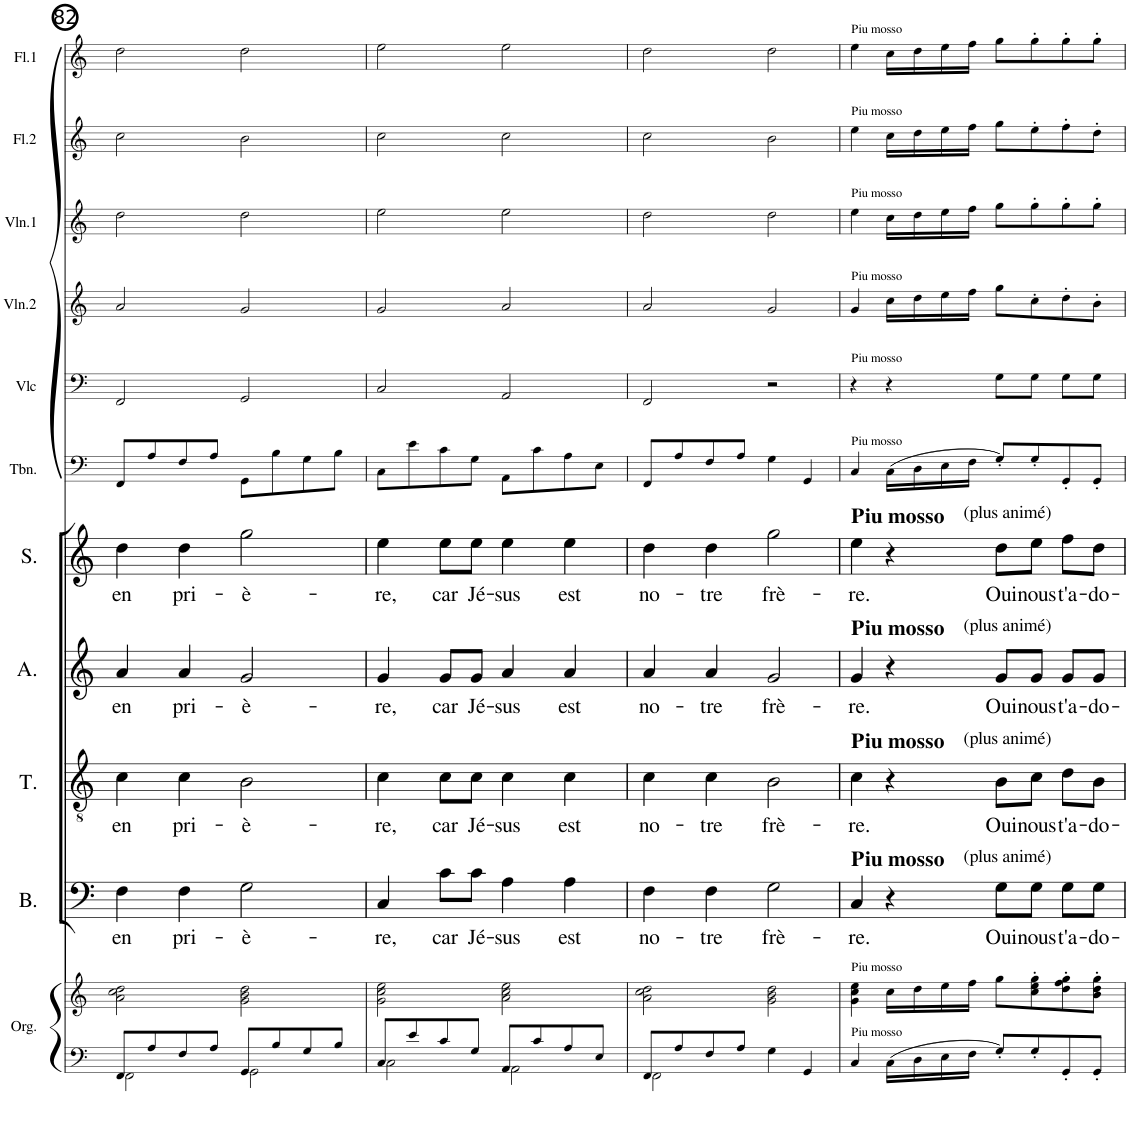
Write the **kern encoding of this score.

**kern	**kern	**kern	**text	**kern	**text	**kern	**text	**kern	**text	**kern	**kern	**kern	**kern	**kern	**kern
*part11	*part11	*part10	*part10	*part9	*part9	*part8	*part8	*part7	*part7	*part6	*part5	*part4	*part3	*part2	*part1
*staff12	*staff11	*staff10	*staff10	*staff9	*staff9	*staff8	*staff8	*staff7	*staff7	*staff6	*staff5	*staff4	*staff3	*staff2	*staff1
*I"Orgue	*	*I"Bass	*	*I"Ténor	*	*I"Alto	*	*I"Soprano	*	*I"Trombone	*I"Violoncelle	*I"Violon 2	*I"Violon 1	*I"Flûte 2	*I"Flûte 1
*I'Org.	*	*I'B.	*	*I'T.	*	*I'A.	*	*I'S.	*	*I'Tbn.	*I'Vlc	*I'Vln.2	*I'Vln.1	*I'Fl.2	*I'Fl.1
!!LO:PB:g=z
*clefF4	*clefG2	*clefF4	*	*clefGv2	*	*clefG2	*	*clefG2	*	*clefF4	*clefF4	*clefG2	*clefG2	*clefG2	*clefG2
*k[]	*k[]	*k[]	*	*k[]	*	*k[]	*	*k[]	*	*k[]	*k[]	*k[]	*k[]	*k[]	*k[]
*M4/4	*M4/4	*M4/4	*	*M4/4	*	*M4/4	*	*M4/4	*	*M4/4	*M4/4	*M4/4	*M4/4	*M4/4	*M4/4
*met(c)	*met(c)	*met(c)	*	*met(c)	*	*met(c)	*	*met(c)	*	*met(c)	*met(c)	*met(c)	*met(c)	*met(c)	*met(c)
=82	=82	=82	=82	=82	=82	=82	=82	=82	=82	=82	=82	=82	=82	=82	=82
*^	*	*	*	*	*	*	*	*	*	*	*	*	*	*	*
!	!	!	!	!LO:LY:b	!	!LO:LY:b	!	!LO:LY:b	!	!LO:LY:b	!	!	!	!	!	!
8FF/L	2FF\	2a\ 2cc\ 2dd\	4F\	en	4c\	en	4a/	en	4dd\	en	8FF/L	2FF/	2a/	2dd\	2cc\	2dd\
8A/	.	.	.	.	.	.	.	.	.	.	8A/	.	.	.	.	.
!	!	!	!	!LO:LY:b	!	!LO:LY:b	!	!LO:LY:b	!	!LO:LY:b	!	!	!	!	!	!
8F/	.	.	4F\	pri-	4c\	pri-	4a/	pri-	4dd\	pri-	8F/	.	.	.	.	.
8A/J	.	.	.	.	.	.	.	.	.	.	8A/J	.	.	.	.	.
!	!	!	!	!LO:LY:b	!	!LO:LY:b	!	!LO:LY:b	!	!LO:LY:b	!	!	!	!	!	!
8GG/L	2GG\	2g\ 2b\ 2dd\	2G\	-è-	2B\	-è-	2g/	-è-	2gg\	-è-	8GG\L	2GG/	2g/	2dd\	2b\	2dd\
8B/	.	.	.	.	.	.	.	.	.	.	8B\	.	.	.	.	.
8G/	.	.	.	.	.	.	.	.	.	.	8G\	.	.	.	.	.
8B/J	.	.	.	.	.	.	.	.	.	.	8B\J	.	.	.	.	.
=83	=83	=83	=83	=83	=83	=83	=83	=83	=83	=83	=83	=83	=83	=83	=83	=83
!	!	!	!	!LO:LY:b	!	!LO:LY:b	!	!LO:LY:b	!	!LO:LY:b	!	!	!	!	!	!
8C/L	2C\	2g\ 2cc\ 2ee\	4C/	-re,	4c\	-re,	4g/	-re,	4ee\	-re,	8C\L	2C/	2g/	2ee\	2cc\	2ee\
8e/	.	.	.	.	.	.	.	.	.	.	8e\	.	.	.	.	.
!	!	!	!	!LO:LY:b	!	!LO:LY:b	!	!LO:LY:b	!	!LO:LY:b	!	!	!	!	!	!
8c/	.	.	8c\L	car	8c\L	car	8g/L	car	8ee\L	car	8c\	.	.	.	.	.
!	!	!	!	!LO:LY:b	!	!LO:LY:b	!	!LO:LY:b	!	!LO:LY:b	!	!	!	!	!	!
8G/J	.	.	8c\J	Jé-	8c\J	Jé-	8g/J	Jé-	8ee\J	Jé-	8G\J	.	.	.	.	.
!	!	!	!	!LO:LY:b	!	!LO:LY:b	!	!LO:LY:b	!	!LO:LY:b	!	!	!	!	!	!
8AA/L	2AA\	2a\ 2cc\ 2ee\	4A\	-sus	4c\	-sus	4a/	-sus	4ee\	-sus	8AA\L	2AA/	2a/	2ee\	2cc\	2ee\
8c/	.	.	.	.	.	.	.	.	.	.	8c\	.	.	.	.	.
!	!	!	!	!LO:LY:b	!	!LO:LY:b	!	!LO:LY:b	!	!LO:LY:b	!	!	!	!	!	!
8A/	.	.	4A\	est	4c\	est	4a/	est	4ee\	est	8A\	.	.	.	.	.
8E/J	.	.	.	.	.	.	.	.	.	.	8E\J	.	.	.	.	.
=84	=84	=84	=84	=84	=84	=84	=84	=84	=84	=84	=84	=84	=84	=84	=84	=84
!	!	!	!	!LO:LY:b	!	!LO:LY:b	!	!LO:LY:b	!	!LO:LY:b	!	!	!	!	!	!
8FF/L	2FF\	2a\ 2cc\ 2dd\	4F\	no-	4c\	no-	4a/	no-	4dd\	no-	8FF/L	2FF/	2a/	2dd\	2cc\	2dd\
8A/	.	.	.	.	.	.	.	.	.	.	8A/	.	.	.	.	.
!	!	!	!	!LO:LY:b	!	!LO:LY:b	!	!LO:LY:b	!	!LO:LY:b	!	!	!	!	!	!
8F/	.	.	4F\	-tre	4c\	-tre	4a/	-tre	4dd\	-tre	8F/	.	.	.	.	.
8A/J	.	.	.	.	.	.	.	.	.	.	8A/J	.	.	.	.	.
!	!	!	!	!LO:LY:b	!	!LO:LY:b	!	!LO:LY:b	!	!LO:LY:b	!	!	!	!	!	!
4G\	2ryy	2g\ 2b\ 2dd\	2G\	frè-	2B\	frè-	2g/	frè-	2gg\	frè-	4G\	2r	2g/	2dd\	2b\	2dd\
4GG/	.	.	.	.	.	.	.	.	.	.	4GG/	.	.	.	.	.
*v	*v	*	*	*	*	*	*	*	*	*	*	*	*	*	*	*
=85	=85	=85	=85	=85	=85	=85	=85	=85	=85	=85	=85	=85	=85	=85	=85
!	!	!	!	!	!	!	!	!	!	!	!	!	!	!	!LO:TX:a:t=Piu mosso
!	!	!	!	!	!	!	!	!	!	!	!	!	!	!LO:TX:a:t=Piu mosso	!
!	!	!	!	!	!	!	!	!	!	!	!	!	!LO:TX:a:t=Piu mosso	!	!
!	!	!	!	!	!	!	!	!	!	!	!	!LO:TX:a:t=Piu mosso	!	!	!
!	!	!	!	!	!	!	!	!	!	!	!LO:TX:a:t=Piu mosso	!	!	!	!
!	!	!	!	!	!	!	!	!	!	!LO:TX:a:t=Piu mosso	!	!	!	!	!
!	!	!	!	!	!	!	!	!LO:TX:a:B:t=Piu mosso	!	!	!	!	!	!	!
!	!	!	!	!	!	!LO:TX:a:B:t=Piu mosso	!	!	!	!	!	!	!	!	!
!	!	!	!	!LO:TX:a:B:t=Piu mosso	!	!	!	!	!	!	!	!	!	!	!
!	!	!LO:TX:a:B:t=Piu mosso	!	!	!	!	!	!	!	!	!	!	!	!	!
!	!LO:TX:a:t=Piu mosso	!	!	!	!	!	!	!	!	!	!	!	!	!	!
!LO:TX:a:t=Piu mosso	!	!	!	!	!	!	!	!	!	!	!	!	!	!	!
!	!	!	!LO:LY:b	!	!LO:LY:b	!	!LO:LY:b	!	!LO:LY:b	!	!	!	!	!	!
4C/	4g\ 4cc\ 4ee\	4C/	-re.	4c\	-re.	4g/	-re.	4ee\	-re.	4C/	4r	4g/	4ee\	4ee\	4ee\
16C\LL	16cc\LL	4r	.	4r	.	4r	.	4r	.	(16C\LL	4r	16cc\LL	16cc\LL	16cc\LL	16cc\LL
16D\	16dd\	.	.	.	.	.	.	.	.	16D\	.	16dd\	16dd\	16dd\	16dd\
16E\	16ee\	.	.	.	.	.	.	.	.	16E\	.	16ee\	16ee\	16ee\	16ee\
16F\JJ	16ff\JJ	.	.	.	.	.	.	.	.	16F\JJ	.	16ff\JJ	16ff\JJ	16ff\JJ	16ff\JJ
!	!	!	!	!	!	!	!	!LO:TX:a:t=(plus animé)	!	!	!	!	!	!	!
!	!	!	!	!	!	!LO:TX:a:t=(plus animé)	!	!	!	!	!	!	!	!	!
!	!	!	!	!LO:TX:a:t=(plus animé)	!	!	!	!	!	!	!	!	!	!	!
!	!	!LO:TX:a:t=(plus animé)	!	!	!	!	!	!	!	!	!	!	!	!	!
!	!	!	!LO:LY:b	!	!LO:LY:b	!	!LO:LY:b	!	!LO:LY:b	!	!	!	!	!	!
8G'/L	8gg\L	8G\L	Oui	8B\L	Oui	8g/L	Oui	8dd\L	Oui	8G'/L)	8G\L	8gg\L	8gg\L	8gg\L	8gg\L
!	!	!	!LO:LY:b	!	!LO:LY:b	!	!LO:LY:b	!	!LO:LY:b	!	!	!	!	!	!
8G'/	8cc\' 8ee\' 8gg\'	8G\J	nous	8c\J	nous	8g/J	nous	8ee\J	nous	8G'/	8G\J	8cc'\	8gg'\	8ee'\	8gg'\
!	!	!	!LO:LY:b	!	!LO:LY:b	!	!LO:LY:b	!	!LO:LY:b	!	!	!	!	!	!
8GG'/	8dd\' 8ff\' 8gg\'	8G\L	t'a-	8d\L	t'a-	8g/L	t'a-	8ff\L	t'a-	8GG'/	8G\L	8dd'\	8gg'\	8ff'\	8gg'\
!	!	!	!LO:LY:b	!	!LO:LY:b	!	!LO:LY:b	!	!LO:LY:b	!	!	!	!	!	!
8GG'/J	8b\' 8dd\' 8gg\'J	8G\J	-do-	8B\J	-do-	8g/J	-do-	8dd\J	-do-	8GG'/J	8G\J	8b'\J	8gg'\J	8dd'\J	8gg'\J
=	=	=	=	=	=	=	=	=	=	=	=	=	=	=	=
*-	*-	*-	*-	*-	*-	*-	*-	*-	*-	*-	*-	*-	*-	*-	*-
